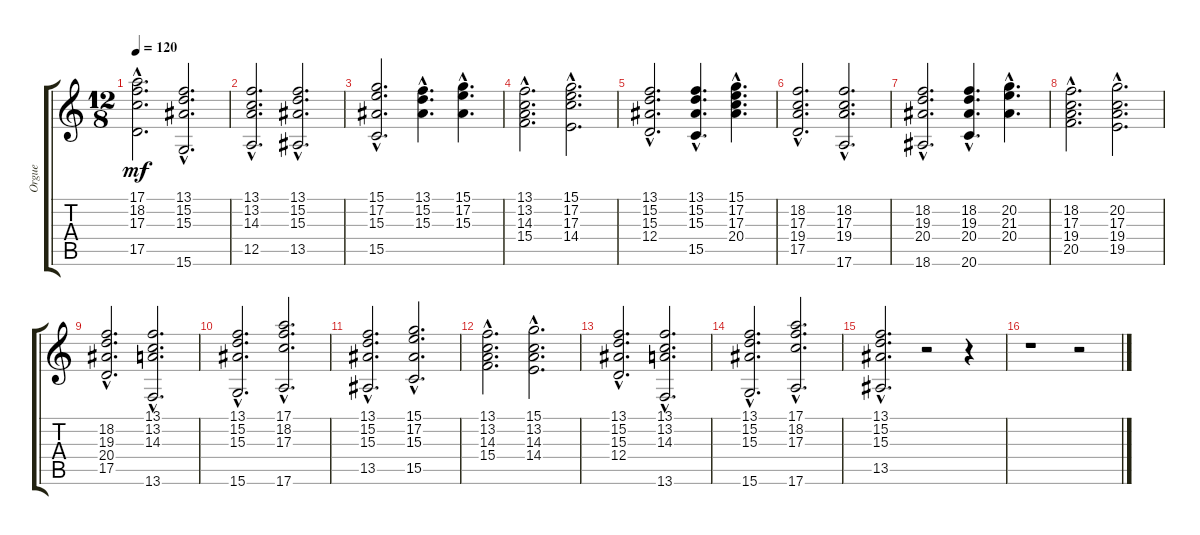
\track ("Orgue" "Orgue") {instrument electricpiano1}
\staff {score tabs}
\tuning (E4 B3 G3 D3 A2 E2) {hide}
\ts (12 8)
\tempo 120
\clef g2
\ks c
(17.1{hac} 18.2{hac} 17.3{hac} 17.5{hac}).2{d dy mf} (13.1{hac} 15.2{hac} 15.3{hac} 15.6{hac}).2{d} |
(13.1{hac} 13.2{hac} 14.3{hac} 12.5{hac}).2{d} (13.1{hac} 15.2{hac} 15.3{hac} 13.5{hac}).2{d} |
(15.1{hac} 17.2{hac} 15.3{hac} 15.5{hac}).2{d} (13.1{hac} 15.2{hac} 15.3{hac}).4{d} (15.1{hac} 17.2{hac} 15.3{hac}).4{d} |
(13.1{hac} 13.2{hac} 14.3{hac} 15.4{hac}).2{d} (15.1{hac} 17.2{hac} 17.3{hac} 14.4{hac}).2{d} |
(13.1{hac} 15.2{hac} 15.3{hac} 12.4{hac}).2{d} (13.1{hac} 15.2{hac} 15.3{hac} 15.5{hac}).4{d} (15.1{hac} 17.2{hac} 17.3{hac} 20.4{hac}).4{d} |
(18.2{hac} 17.3{hac} 19.4{hac} 17.5{hac}).2{d} (18.2{hac} 17.3{hac} 19.4{hac} 17.6{hac}).2{d} |
(18.2{hac} 19.3{hac} 20.4{hac} 18.6{hac}).2{d} (18.2{hac} 19.3{hac} 20.4{hac} 20.6{hac}).4{d} (20.2{hac} 21.3{hac} 20.4{hac}).4{d} |
(18.2{hac} 17.3{hac} 19.4{hac} 20.5{hac}).2{d} (20.2{hac} 17.3{hac} 19.4{hac} 19.5{hac}).2{d} |
(18.2{hac} 19.3{hac} 20.4{hac} 17.5{hac}).2{d} (13.1{hac} 13.2{hac} 14.3{hac} 13.6{hac}).2{d} |
(13.1{hac} 15.2{hac} 15.3{hac} 15.6{hac}).2{d} (17.1{hac} 18.2{hac} 17.3{hac} 17.6{hac}).2{d} |
(13.1{hac} 15.2{hac} 15.3{hac} 13.5{hac}).2{d} (15.1{hac} 17.2{hac} 15.3{hac} 15.5{hac}).2{d} |
(13.1{hac} 13.2{hac} 14.3{hac} 15.4{hac}).2{d volume 10} (15.1{hac} 13.2{hac} 14.3{hac} 14.4{hac}).2{d volume 9} |
(13.1{hac} 15.2{hac} 15.3{hac} 12.4{hac}).2{d volume 8} (13.1{hac} 13.2{hac} 14.3{hac} 13.6{hac}).2{d volume 6} |
(13.1{hac} 15.2{hac} 15.3{hac} 15.6{hac}).2{d volume 5} (17.1{hac} 18.2{hac} 17.3{hac} 17.6{hac}).2{d volume 4} |
(13.1{hac} 15.2{hac} 15.3{hac} 13.5{hac}).2{d volume 2} r.2 r.4 |
r.1 r.2
